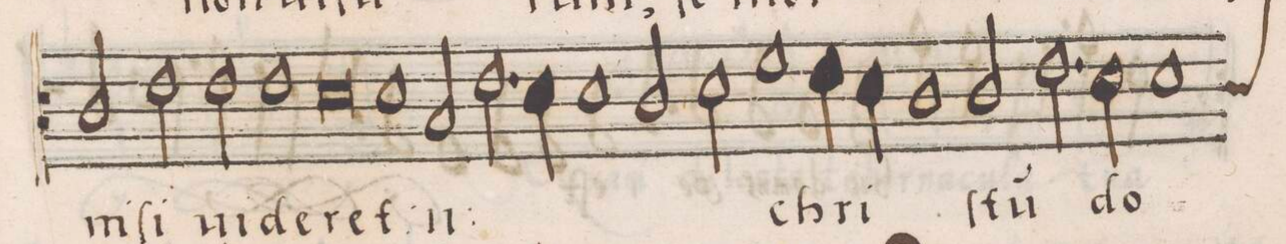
**kern	**text
*I"CANTVS	*
*clefC3	*
*k[]	*
*met(C)	*
*M2/1	*
2c/	ni-
=20-	=20-
2e\	-ſi
2e\	ui-
1e	-de-
=21-	=21-
0d	-ret
=22-	=22-
*	*ij
1d	ni-
2B/	-ſi
2.e\	ui-
=23-	=23-
4d\	.
1d	-de-
2c/	.
=24-	=24-
2d\	-ret
*	*Xij
1f	chri-
4e\	.
4d\	.
=25-	=25-
1c	.
2c/	-ſtu(m)
2.e\	.
=26-	=26-
4d\	do-
*custos:c	*
1d	.
*-	*-
